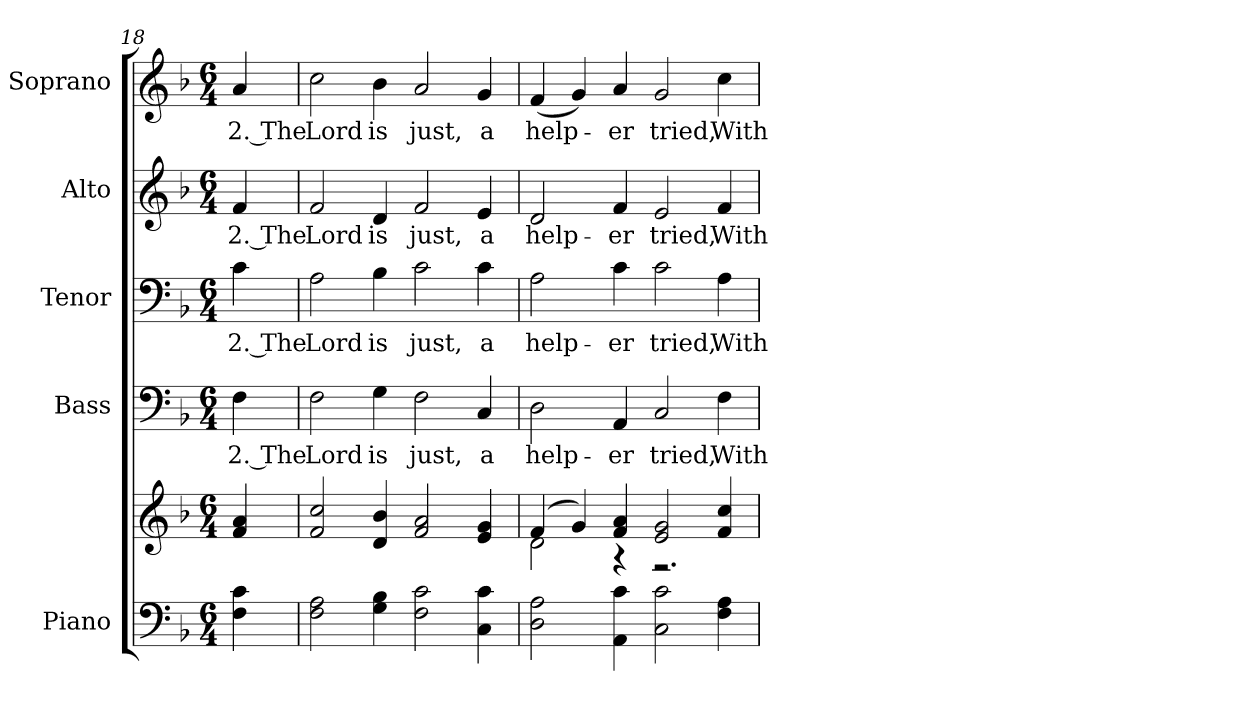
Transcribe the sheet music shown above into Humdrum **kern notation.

**kern	**kern	**kern	**text	**kern	**text	**kern	**text	**kern	**text
*part5	*part5	*part4	*part4	*part3	*part3	*part2	*part2	*part1	*part1
*staff6	*staff5	*staff4	*staff4	*staff3	*staff3	*staff2	*staff2	*staff1	*staff1
*I"Piano	*	*I"Bass	*	*I"Tenor	*	*I"Alto	*	*I"Soprano	*
*I'Pno.	*	*I'B.	*	*I'T.	*	*I'A.	*	*I'S.	*
*clefF4	*clefG2	*clefF4	*	*clefF4	*	*clefG2	*	*clefG2	*
*k[b-]	*k[b-]	*k[b-]	*	*k[b-]	*	*k[b-]	*	*k[b-]	*
*F:	*F:	*F:	*	*F:	*	*F:	*	*F:	*
*M6/4	*M6/4	*M6/4	*	*M6/4	*	*M6/4	*	*M6/4	*
=18	=18	=18	=18	=18	=18	=18	=18	=18	=18
!	!	!	!LO:LY:b:color=#000000	!	!	!	!	!	!
!	!	!	!	!	!LO:LY:b:color=#000000	!	!	!	!
!	!	!	!	!	!	!	!LO:LY:b:color=#000000	!	!
!	!	!	!	!	!	!	!	!	!LO:LY:b:color=#000000
4Fi\ 4ci	4fi/ 4ai	4Fi\	2. The	4ci\	2. The	4fi/	2. The	4ai/	2. The
=19	=19	=19	=19	=19	=19	=19	=19	=19	=19
!	!	!	!LO:LY:b:color=#000000	!	!	!	!	!	!
!	!	!	!	!	!LO:LY:b:color=#000000	!	!	!	!
!	!	!	!	!	!	!	!LO:LY:b:color=#000000	!	!
!	!	!	!	!	!	!	!	!	!LO:LY:b:color=#000000
2Fi\ 2Ai	2fi/ 2cci	2Fi\	Lord	2Ai\	Lord	2fi/	Lord	2cci\	Lord
!	!	!	!LO:LY:b:color=#000000	!	!	!	!	!	!
!	!	!	!	!	!LO:LY:b:color=#000000	!	!	!	!
!	!	!	!	!	!	!	!LO:LY:b:color=#000000	!	!
!	!	!	!	!	!	!	!	!	!LO:LY:b:color=#000000
4Gi\ 4B-i	4di/ 4b-i	4Gi\	is	4B-i\	is	4di/	is	4b-i\	is
!	!	!	!LO:LY:b:color=#000000	!	!	!	!	!	!
!	!	!	!	!	!LO:LY:b:color=#000000	!	!	!	!
!	!	!	!	!	!	!	!LO:LY:b:color=#000000	!	!
!	!	!	!	!	!	!	!	!	!LO:LY:b:color=#000000
2Fi\ 2ci	2fi/ 2ai	2Fi\	just,	2ci\	just,	2fi/	just,	2ai/	just,
!	!	!	!LO:LY:b:color=#000000	!	!	!	!	!	!
!	!	!	!	!	!LO:LY:b:color=#000000	!	!	!	!
!	!	!	!	!	!	!	!LO:LY:b:color=#000000	!	!
!	!	!	!	!	!	!	!	!	!LO:LY:b:color=#000000
4Ci\ 4ci	4ei/ 4gi	4Ci/	a	4ci\	a	4ei/	a	4gi/	a
=20	=20	=20	=20	=20	=20	=20	=20	=20	=20
*	*^	*	*	*	*	*	*	*	*
!	!	!	!	!LO:LY:b:color=#000000	!	!	!	!	!	!
!	!	!	!	!	!	!LO:LY:b:color=#000000	!	!	!	!
!	!	!	!	!	!	!	!	!LO:LY:b:color=#000000	!	!
!	!	!	!	!	!	!	!	!	!	!LO:LY:b:color=#000000
2Di\ 2Ai	(4fi/	2di\	2Di\	help-	2Ai\	help-	2di/	help-	(4fi/	help-
.	4gi/)	.	.	.	.	.	.	.	4gi/)	.
!	!	!	!	!LO:LY:b:color=#000000	!	!	!	!	!	!
!	!	!	!	!	!	!LO:LY:b:color=#000000	!	!	!	!
!	!	!	!	!	!	!	!	!LO:LY:b:color=#000000	!	!
!	!	!	!	!	!	!	!	!	!	!LO:LY:b:color=#000000
4AAi\ 4ci	4fi/ 4ai	4r	4AAi/	-er	4ci\	-er	4fi/	-er	4ai/	-er
!	!	!	!	!LO:LY:b:color=#000000	!	!	!	!	!	!
!	!	!	!	!	!	!LO:LY:b:color=#000000	!	!	!	!
!	!	!	!	!	!	!	!	!LO:LY:b:color=#000000	!	!
!	!	!	!	!	!	!	!	!	!	!LO:LY:b:color=#000000
2Ci\ 2ci	2ei/ 2gi	2.r	2Ci/	tried,	2ci\	tried,	2ei/	tried,	2gi/	tried,
!	!	!	!	!LO:LY:b:color=#000000	!	!	!	!	!	!
!	!	!	!	!	!	!LO:LY:b:color=#000000	!	!	!	!
!	!	!	!	!	!	!	!	!LO:LY:b:color=#000000	!	!
!	!	!	!	!	!	!	!	!	!	!LO:LY:b:color=#000000
4Fi\ 4Ai	4fi/ 4cci	.	4Fi\	With	4Ai\	With	4fi/	With	4cci\	With
*	*v	*v	*	*	*	*	*	*	*	*
=	=	=	=	=	=	=	=	=	=
*-	*-	*-	*-	*-	*-	*-	*-	*-	*-
